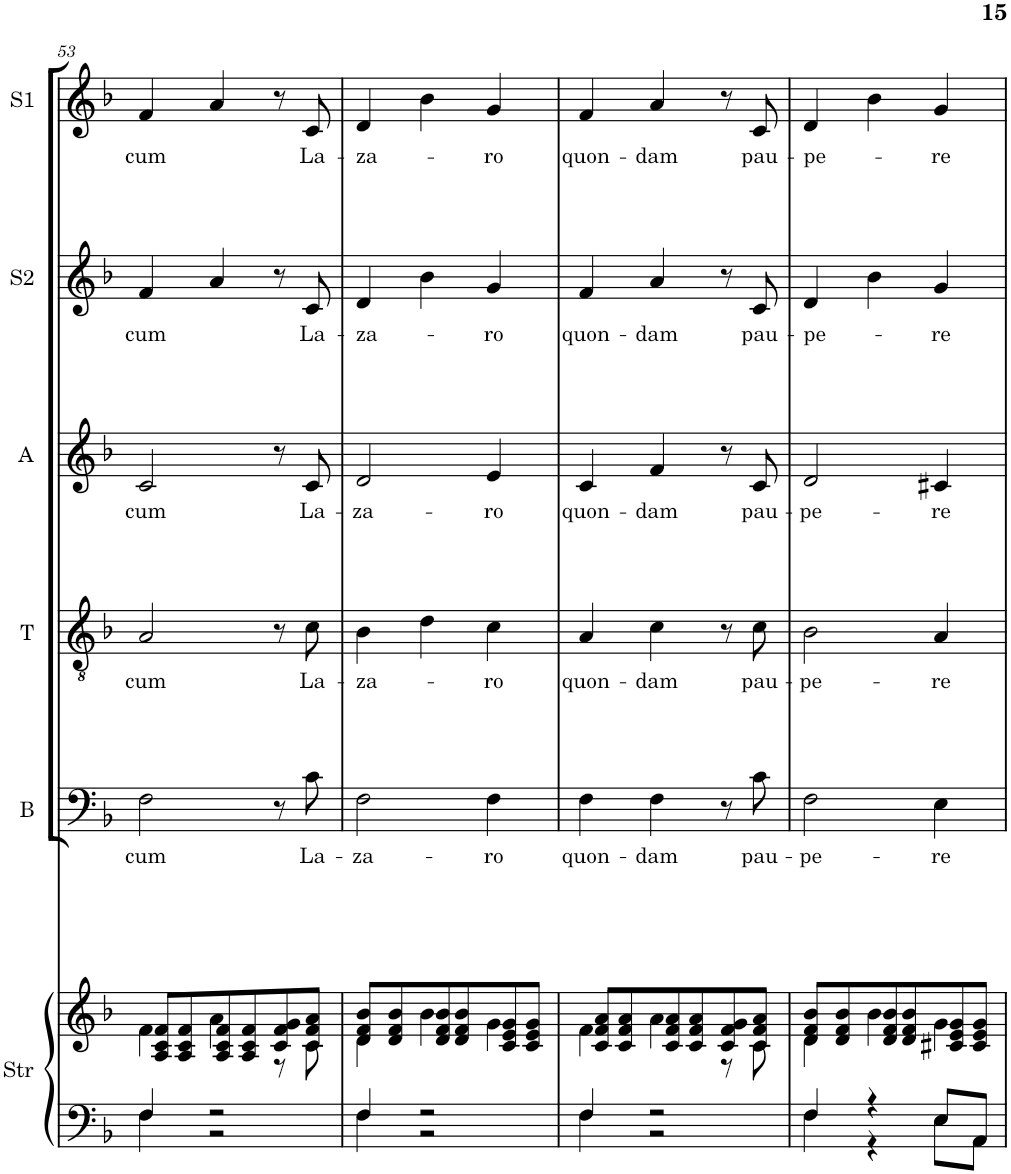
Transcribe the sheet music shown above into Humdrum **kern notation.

**kern	**kern	**kern	**text	**kern	**text	**kern	**text	**kern	**text	**kern	**text
*part6	*part6	*part5	*part5	*part4	*part4	*part3	*part3	*part2	*part2	*part1	*part1
*staff7	*staff6	*staff5	*staff5	*staff4	*staff4	*staff3	*staff3	*staff2	*staff2	*staff1	*staff1
*I"Strings	*	*I"Bass	*	*I"Tenor	*	*I"Alto	*	*I"Soprano 2	*	*I"Soprano 1	*
*I'Str	*	*I'B	*	*I'T	*	*I'A	*	*I'S2	*	*I'S1	*
!!LO:PB:g=z
*clefF4	*clefG2	*clefF4	*	*clefGv2	*	*clefG2	*	*clefG2	*	*clefG2	*
*k[b-]	*k[b-]	*k[b-]	*	*k[b-]	*	*k[b-]	*	*k[b-]	*	*k[b-]	*
*F:	*F:	*F:	*	*F:	*	*F:	*	*F:	*	*F:	*
*M3/4	*M3/4	*M3/4	*	*M3/4	*	*M3/4	*	*M3/4	*	*M3/4	*
=53	=53	=53	=53	=53	=53	=53	=53	=53	=53	=53	=53
*^	*^	*	*	*	*	*	*	*	*	*	*
!	!	!	!	!	!LO:LY:b	!	!LO:LY:b	!	!LO:LY:b	!	!LO:LY:b	!	!LO:LY:b
4F/	4F\	8A/ 8c/ 8f/L	4f\	2F\	cum	2A/	cum	2c/	cum	4f/	cum	4f/	cum
.	.	8A/ 8c/ 8f/	.	.	.	.	.	.	.	.	.	.	.
2r	2r	8A/ 8c/ 8f/	4a\	.	.	.	.	.	.	4a/	.	4a/	.
.	.	8A/ 8c/ 8f/	.	.	.	.	.	.	.	.	.	.	.
.	.	8c/ 8f/ 8g/	8r	8r	.	8r	.	8r	.	8r	.	8r	.
!	!	!	!	!	!LO:LY:b	!	!LO:LY:b	!	!LO:LY:b	!	!LO:LY:b	!	!LO:LY:b
.	.	8c/ 8f/ 8a/J	8c\	8c\	La-	8c\	La-	8c/	La-	8c/	La-	8c/	La-
=54	=54	=54	=54	=54	=54	=54	=54	=54	=54	=54	=54	=54	=54
!	!	!	!	!	!LO:LY:b	!	!LO:LY:b	!	!LO:LY:b	!	!LO:LY:b	!	!LO:LY:b
4F/	4F\	8d/ 8f/ 8b-/L	4d\	2F\	-za-	4B-\	-za-	2d/	-za-	4d/	-za-	4d/	-za-
.	.	8d/ 8f/ 8b-/	.	.	.	.	.	.	.	.	.	.	.
2r	2r	8d/ 8f/ 8b-/	4b-\	.	.	4d\	.	.	.	4b-\	.	4b-\	.
.	.	8d/ 8f/ 8b-/	.	.	.	.	.	.	.	.	.	.	.
!	!	!	!	!	!LO:LY:b	!	!LO:LY:b	!	!LO:LY:b	!	!LO:LY:b	!	!LO:LY:b
.	.	8c/ 8e/ 8g/	4g\	4F\	-ro	4c\	-ro	4e/	-ro	4g/	-ro	4g/	-ro
.	.	8c/ 8e/ 8g/J	.	.	.	.	.	.	.	.	.	.	.
=55	=55	=55	=55	=55	=55	=55	=55	=55	=55	=55	=55	=55	=55
!	!	!	!	!	!LO:LY:b	!	!LO:LY:b	!	!LO:LY:b	!	!LO:LY:b	!	!LO:LY:b
4F/	4F\	8c/ 8f/ 8a/L	4f\	4F\	quon-	4A/	quon-	4c/	quon-	4f/	quon-	4f/	quon-
.	.	8c/ 8f/ 8a/	.	.	.	.	.	.	.	.	.	.	.
!	!	!	!	!	!LO:LY:b	!	!LO:LY:b	!	!LO:LY:b	!	!LO:LY:b	!	!LO:LY:b
2r	2r	8c/ 8f/ 8a/	4a\	4F\	-dam	4c\	-dam	4f/	-dam	4a/	-dam	4a/	-dam
.	.	8c/ 8f/ 8a/	.	.	.	.	.	.	.	.	.	.	.
.	.	8c/ 8f/ 8g/	8r	8r	.	8r	.	8r	.	8r	.	8r	.
!	!	!	!	!	!LO:LY:b	!	!LO:LY:b	!	!LO:LY:b	!	!LO:LY:b	!	!LO:LY:b
.	.	8c/ 8f/ 8a/J	8c\	8c\	pau-	8c\	pau-	8c/	pau-	8c/	pau-	8c/	pau-
=56	=56	=56	=56	=56	=56	=56	=56	=56	=56	=56	=56	=56	=56
!	!	!	!	!	!LO:LY:b	!	!LO:LY:b	!	!LO:LY:b	!	!LO:LY:b	!	!LO:LY:b
4F/	4F\	8d/ 8f/ 8b-/L	4d\	2F\	-pe-	2B-\	-pe-	2d/	-pe-	4d/	-pe-	4d/	-pe-
.	.	8d/ 8f/ 8b-/	.	.	.	.	.	.	.	.	.	.	.
4r	4r	8d/ 8f/ 8b-/	4b-\	.	.	.	.	.	.	4b-\	.	4b-\	.
.	.	8d/ 8f/ 8b-/	.	.	.	.	.	.	.	.	.	.	.
!	!	!	!	!	!LO:LY:b	!	!LO:LY:b	!	!LO:LY:b	!	!LO:LY:b	!	!LO:LY:b
8E/L	8E\L	8c#X/ 8e/ 8g/	4g\	4E\	-re	4A/	-re	4c#X/	-re	4g/	-re	4g/	-re
8AA/J	8AA\J	8c#/ 8e/ 8g/J	.	.	.	.	.	.	.	.	.	.	.
*v	*v	*	*	*	*	*	*	*	*	*	*	*	*
*	*v	*v	*	*	*	*	*	*	*	*	*	*
=	=	=	=	=	=	=	=	=	=	=	=
*-	*-	*-	*-	*-	*-	*-	*-	*-	*-	*-	*-
